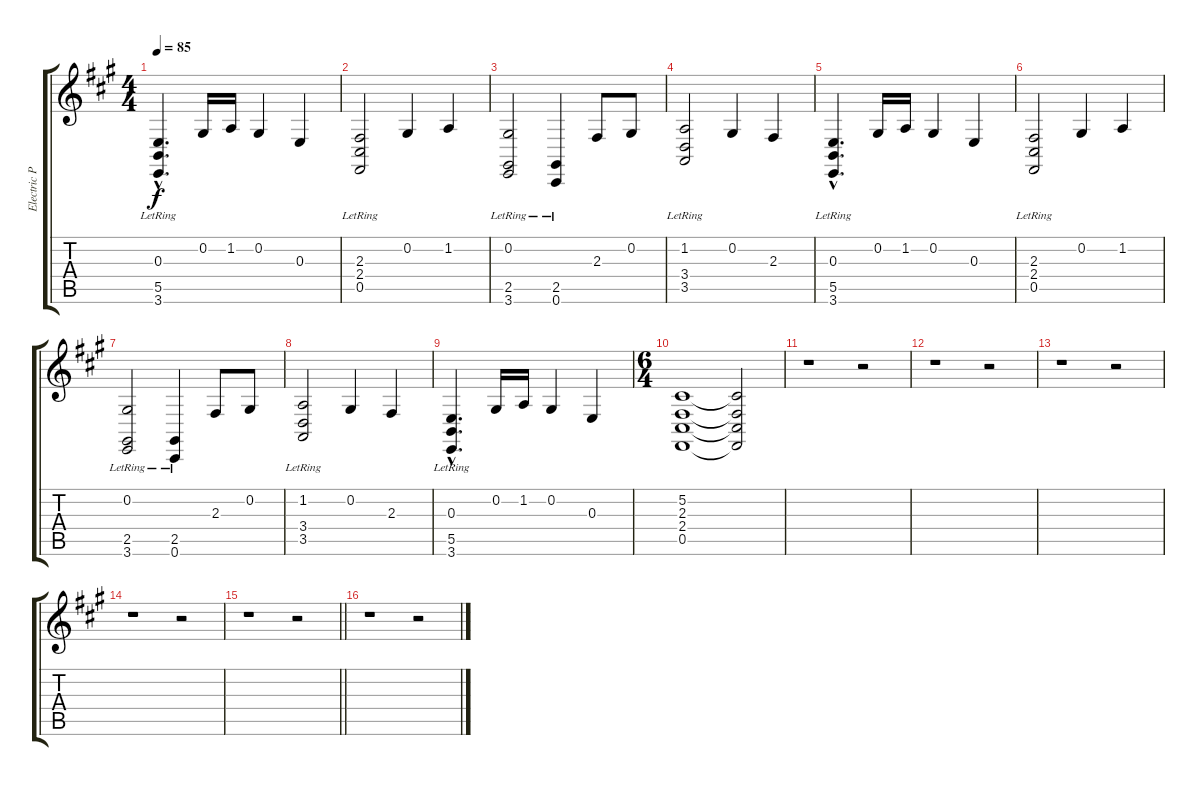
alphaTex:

\track ("Electric Piano I - Left Hand" "Electric P") {instrument electricgrandpiano}
\staff {score tabs}
\tuning (Db4 Ab3 E3 B2 Gb2 Db2) {hide}
\ts (4 4)
\tempo 85
\clef g2
\ks f#minor
(0.3{hac} 5.5{hac lr} 3.6{hac lr}).4{d dy f} 0.2.16 1.2.16 0.2.4 0.3.4 |
(2.3 2.4{lr} 0.5{lr}).2 0.2.4 1.2.4 |
(0.2 2.5{lr} 3.6{lr}).2 (2.5 0.6{lr}).4 2.3.8 0.2.8 |
(1.2 3.4{lr} 3.5{lr}).2 0.2.4 2.3.4 |
(0.3{hac} 5.5{hac lr} 3.6{hac lr}).4{d} 0.2.16 1.2.16 0.2.4 0.3.4 |
(2.3 2.4{lr} 0.5{lr}).2 0.2.4 1.2.4 |
(0.2 2.5{lr} 3.6{lr}).2 (2.5 0.6{lr}).4 2.3.8 0.2.8 |
(1.2 3.4{lr} 3.5{lr}).2 0.2.4 2.3.4 |
(0.3{hac} 5.5{hac lr} 3.6{hac lr}).4{d} 0.2.16 1.2.16 0.2.4 0.3.4 |
\ts (6 4)
(5.2 2.3 2.4 0.5).1 (5.2{t} 2.3{t} 2.4{t} 0.5{t}).2 |
r.1 r.2 |
r.1 r.2 |
r.1 r.2 |
r.1 r.2 |
\barLineRight lightlight
r.1 r.2 |
r.1 r.2
